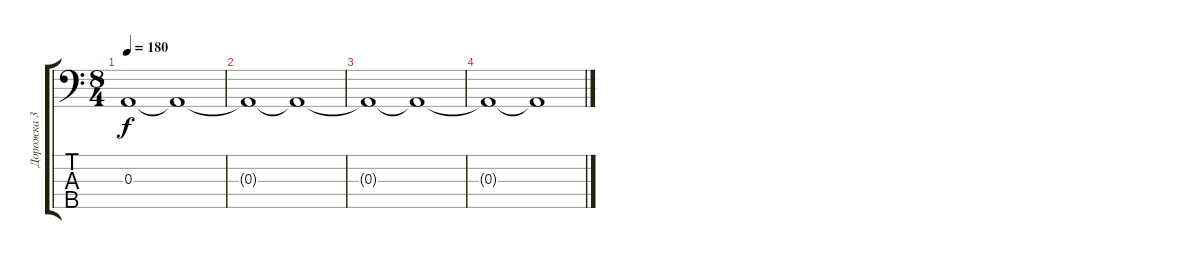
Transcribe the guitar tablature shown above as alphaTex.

\track ("Дорожка 3" "Дорожка 3") {instrument electricbassfinger}
\staff {score tabs}
\tuning (G2 D2 A1 E1 B0) {hide}
\ts (8 4)
\tempo 180
\clef f4
\ks c
0.3.1{dy f} 0.3{t}.1 |
0.3{t}.1 0.3{t}.1 |
0.3{t}.1 0.3{t}.1 |
0.3{t}.1 0.3{t}.1
